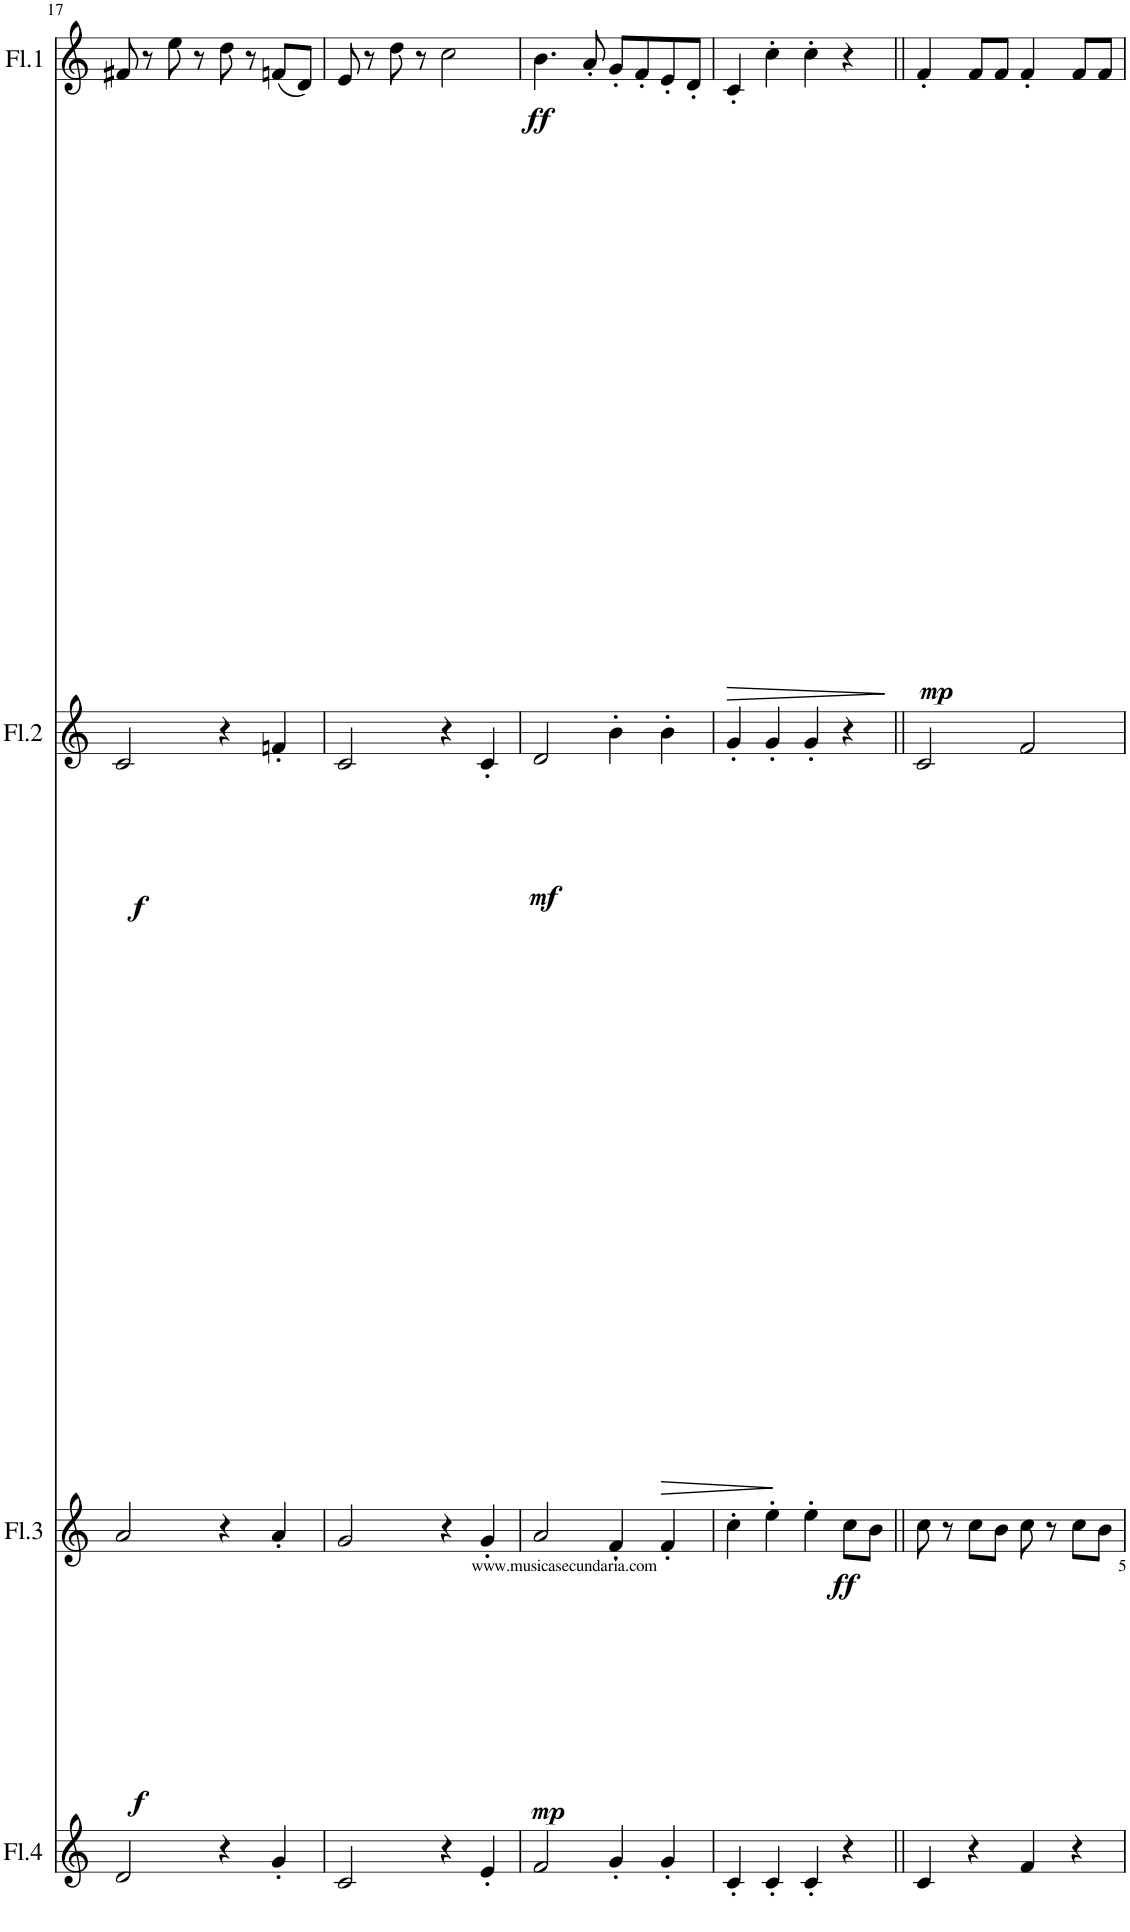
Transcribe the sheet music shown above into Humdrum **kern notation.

**kern	**dynam	**kern	**dynam	**kern	**dynam	**kern	**dynam
*part4	*part4	*part3	*part3	*part2	*part2	*part1	*part1
*staff4	*staff4	*staff3	*staff3	*staff2	*staff2	*staff1	*staff1
*I"Flauta 4	*	*I"Flauta 3	*	*I"Flauta 2	*	*I"Flauta 1	*
*I'Fl.4	*	*I'Fl.3	*	*I'Fl.2	*	*I'Fl.1	*
!!LO:PB:g=z
*clefG2	*	*clefG2	*	*clefG2	*	*clefG2	*
*k[]	*	*k[]	*	*k[]	*	*k[]	*
*M4/4	*	*M4/4	*	*M4/4	*	*M4/4	*
=17	=17	=17	=17	=17	=17	=17	=17
!	!LO:DY:b	!	!LO:DY:b	!	!LO:DY:b	!	!
2d/	f	2a/	f	2c/	f	8f#X/	.
.	.	.	.	.	.	8r	.
.	.	.	.	.	.	8ee\	.
.	.	.	.	.	.	8r	.
4r	.	4r	.	4r	.	8dd\	.
.	.	.	.	.	.	8r	.
4g'/	.	4a'/	.	4fn'/	.	(8fn/L	.
.	.	.	.	.	.	8d/J)	.
=18	=18	=18	=18	=18	=18	=18	=18
2c/	.	2g/	.	2c/	.	8e/	.
.	.	.	.	.	.	8r	.
.	.	.	.	.	.	8dd\	.
.	.	.	.	.	.	8r	.
4r	.	4r	.	4r	.	2cc\	.
4e'/	.	4g'/	.	4c'/	.	.	.
=19	=19	=19	=19	=19	=19	=19	=19
!	!	!	!LO:DY:b	!	!LO:DY:b	!	!LO:DY:b
2f/	.	2a/	mp	2d/	mf	4.b\	ff
.	.	.	.	.	.	8a'/	.
4g'/	.	4f'/	.	4b'\	.	8g'/L	.
.	.	.	.	.	.	8f'/	.
!	!	!	!	!	!LO:HP:b	!	!
4g'/	.	4f'/	.	4b'\	>	8e'/	.
.	.	.	.	.	.	8d'/J	.
.	.	.	.	.	]	.	.
=20	=20	=20	=20	=20	=20	=20	=20
!	!	!	!	!	!	!	!LO:HP:b
4c'/	.	4cc'\	.	4g'/	.	4c'/	>
4c'/	.	4ee'\	.	4g'/	.	4cc'\	.
4c'/	.	4ee'\	.	4g'/	.	4cc'\	.
!	!	!	!LO:DY:b	!	!	!	!
4r	.	8cc\L	ff	4r	.	4r	.
.	.	8b\J	.	.	.	.	.
.	.	.	.	.	.	.	]
=21||	=21||	=21||	=21||	=21||	=21||	=21||	=21||
!	!	!	!	!	!	!	!LO:DY:b
4c/	.	8cc\	.	2c/	.	4f'/	mp
.	.	8r	.	.	.	.	.
4r	.	8cc\L	.	.	.	8f/L	.
.	.	8b\J	.	.	.	8f/J	.
4f/	.	8cc\	.	2f/	.	4f'/	.
.	.	8r	.	.	.	.	.
4r	.	8cc\L	.	.	.	8f/L	.
.	.	8b\J	.	.	.	8f/J	.
=	=	=	=	=	=	=	=
*-	*-	*-	*-	*-	*-	*-	*-
